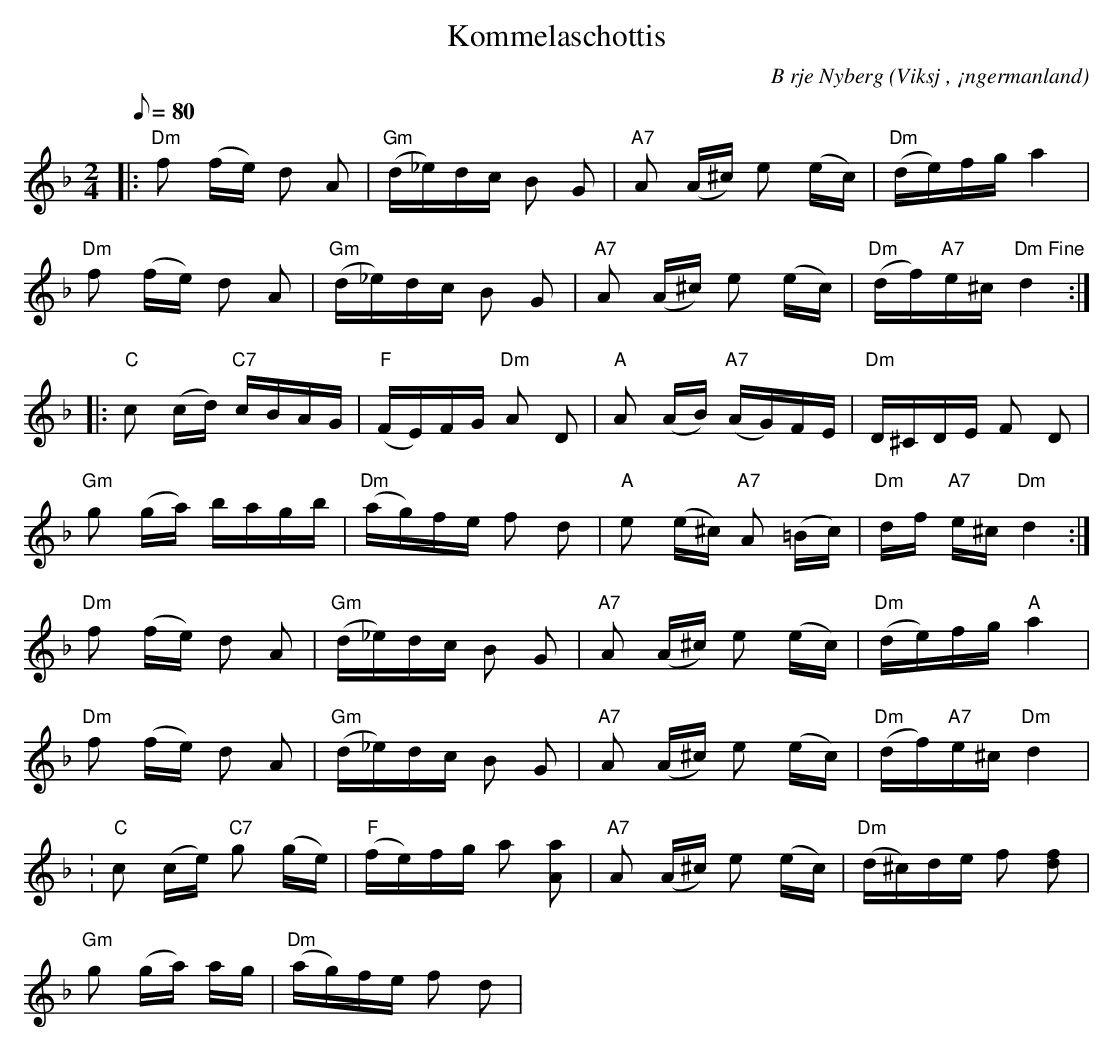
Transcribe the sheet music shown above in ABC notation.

X:1
T:Kommelaschottis
C:B rje Nyberg
O:Viksj , ¡ngermanland
M:2/4
L:1/8
Q:80
K:Dm
|: "Dm"f (f/2e/2) d A | "Gm"(d/2_e/2)d/2c/2 B G | "A7"A (A/2^c/2) e (e/2c/2) |"Dm"(d/2e/2)f/2g/2 a2 |
"Dm"f (f/2e/2) d A | "Gm" (d/2_e/2)d/2c/2 B G | "A7"A (A/2^c/2) e (e/2c/2) | "Dm"(d/2f/2)"A7"e/2^c/2 "Dm Fine"d2::
"C"c (c/2d/2) "C7"c/2B/2A/2G/2 | "F"(F/2E/2)F/2G/2 "Dm"A D | "A"A (A/2B/2) "A7"(A/2G/2)F/2E/2 | "Dm"D/2^C/2D/2E/2 F D |
"Gm"g (g/2a/2) b/2a/2g/2b/2 | "Dm"(a/2g/2)f/2e/2 f d | "A"e (e/2^c/2) "A7"A (=B/2c/2) | "Dm"d/2f/2 "A7"e/2^c/2 "Dm"d2:|
"Dm"f (f/2e/2) d A | "Gm"(d/2_e/2)d/2c/2 B G | "A7"A (A/2^c/2) e (e/2c/2) | "Dm"(d/2e/2)f/2g/2 "A"a2 |
"Dm"f (f/2e/2) d A | "Gm"(d/2_e/2)d/2c/2 B G | "A7"A (A/2^c/2) e (e/2c/2) | "Dm"(d/2f/2)"A7"e/2^c/2 "Dm"d2 |
: "C"c (c/2e/2) "C7"g (g/2e/2) |"F"(f/2e/2)f/2g/2 a [aA] | "A7"A (A/2^c/2) e (e/2c/2) |"Dm"(d/2^c/2)d/2e/2 f [fd] |
"Gm"g (g/2a/2) h/2a/2g/2h/2 |"Dm"(a/2g/2)f/2e/2 f [d] |
